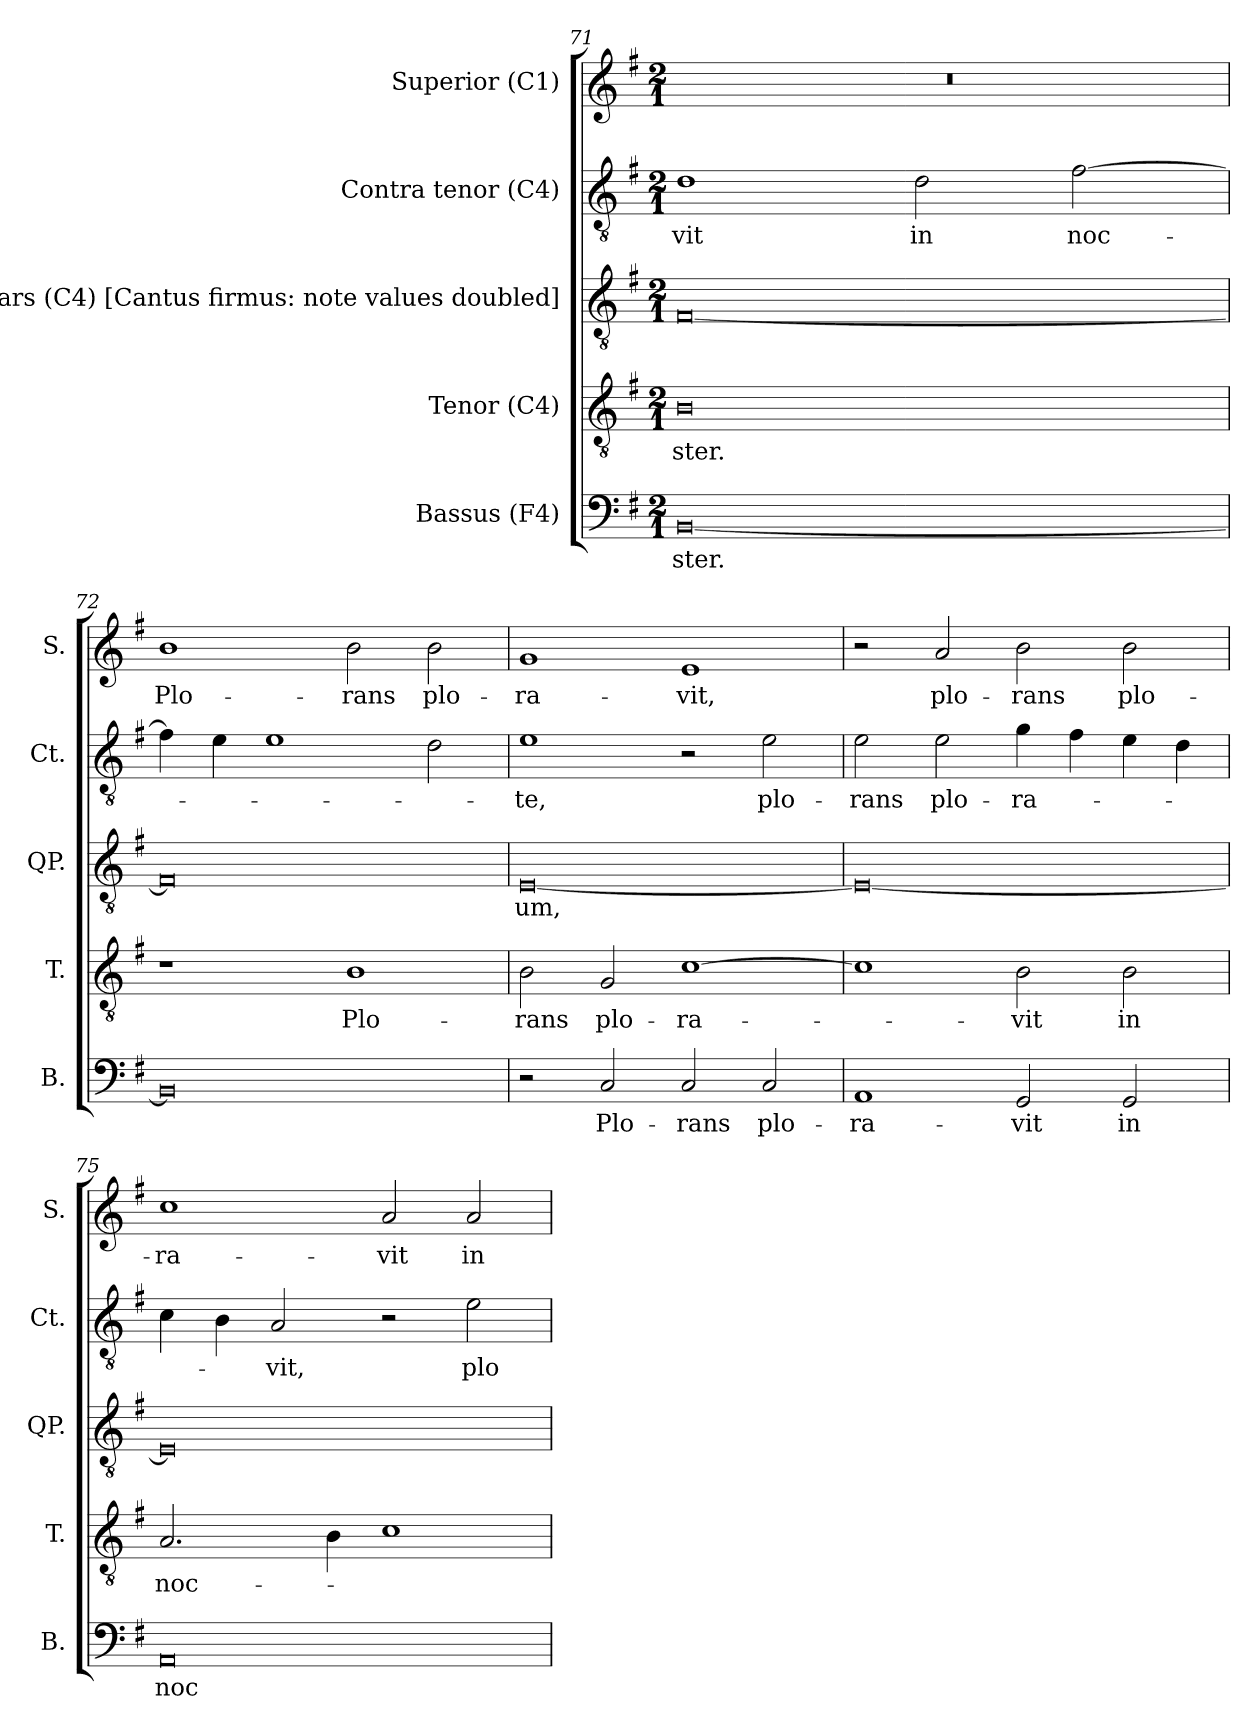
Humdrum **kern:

**kern	**text	**kern	**text	**kern	**text	**kern	**text	**kern	**text
*part5	*part5	*part4	*part4	*part3	*part3	*part2	*part2	*part1	*part1
*staff5	*staff5	*staff4	*staff4	*staff3	*staff3	*staff2	*staff2	*staff1	*staff1
*I"Bassus (F4)	*	*I"Tenor (C4)	*	*I"Quinta pars (C4) [Cantus firmus: note values doubled]	*	*I"Contra tenor (C4)	*	*I"Superior (C1)	*
*I'B.	*	*I'T.	*	*I'QP.	*	*I'Ct.	*	*I'S.	*
!!LO:LB:g=z
*clefF4	*	*clefGv2	*	*clefGv2	*	*clefGv2	*	*clefG2	*
*	*	*ITrd7c12	*	*ITrd7c12	*	*	*	*	*
*k[f#]	*	*k[f#]	*	*k[f#]	*	*k[f#]	*	*k[f#]	*
*G:	*	*G:	*	*G:	*	*G:	*	*G:	*
*M2/1	*	*M2/1	*	*M2/1	*	*M2/1	*	*M2/1	*
=71	=71	=71	=71	=71	=71	=71	=71	=71	=71
!	!LO:LY:b:color=#000000	!	!	!	!	!	!	!	!
!	!	!	!LO:LY:b:color=#000000	!	!	!	!	!	!
!	!	!	!	!	!	!	!LO:LY:b:color=#000000	!LO:N:vis=1	!
[0BBi	-ster.	0BBi	-ster.	[0FF#i	.	1di	-vit	0r	.
!	!	!	!	!	!	!	!LO:LY:b:color=#000000	!	!
.	.	.	.	.	.	2di\	in	.	.
!	!	!	!	!	!	!	!LO:LY:b:color=#000000	!	!
.	.	.	.	.	.	[2f#i\	noc-	.	.
=72	=72	=72	=72	=72	=72	=72	=72	=72	=72
!	!	!	!	!	!	!	!	!	!LO:LY:b:color=#000000
0BBi]	.	1r	.	0FF#i]	.	4f#i\]	.	1bi	Plo-
.	.	.	.	.	.	4ei\	.	.	.
.	.	.	.	.	.	1ei	.	.	.
!	!	!	!LO:LY:b:color=#000000	!	!	!	!	!	!
!	!	!	!	!	!	!	!	!	!LO:LY:b:color=#000000
.	.	1BBi	Plo-	.	.	.	.	2bi\	-rans
!	!	!	!	!	!	!	!	!	!LO:LY:b:color=#000000
.	.	.	.	.	.	2di\	.	2bi\	plo-
=73	=73	=73	=73	=73	=73	=73	=73	=73	=73
!	!	!	!LO:LY:b:color=#000000	!	!	!	!	!	!
!	!	!	!	!	!LO:LY:b:color=#000000	!	!	!	!
!	!	!	!	!	!	!	!LO:LY:b:color=#000000	!	!
!	!	!	!	!	!	!	!	!	!LO:LY:b:color=#000000
2r	.	2BBi\	-rans	[0EEi	-um,	1ei	-te,	1gi	-ra-
!	!LO:LY:b:color=#000000	!	!	!	!	!	!	!	!
!	!	!	!LO:LY:b:color=#000000	!	!	!	!	!	!
2Ci/	Plo-	2GGi/	plo-	.	.	.	.	.	.
!	!LO:LY:b:color=#000000	!	!	!	!	!	!	!	!
!	!	!	!LO:LY:b:color=#000000	!	!	!	!	!	!
!	!	!	!	!	!	!	!	!	!LO:LY:b:color=#000000
2Ci/	-rans	[1Ci	-ra-	.	.	2r	.	1ei	-vit,
!	!LO:LY:b:color=#000000	!	!	!	!	!	!	!	!
!	!	!	!	!	!	!	!LO:LY:b:color=#000000	!	!
2Ci/	plo-	.	.	.	.	2ei\	plo-	.	.
=74	=74	=74	=74	=74	=74	=74	=74	=74	=74
!	!LO:LY:b:color=#000000	!	!	!	!	!	!	!	!
!	!	!	!	!	!	!	!LO:LY:b:color=#000000	!	!
1AAi	-ra-	1Ci]	.	0EEi_	.	2ei\	-rans	2r	.
!	!	!	!	!	!	!	!LO:LY:b:color=#000000	!	!
!	!	!	!	!	!	!	!	!	!LO:LY:b:color=#000000
.	.	.	.	.	.	2ei\	plo-	2ai/	plo-
!	!LO:LY:b:color=#000000	!	!	!	!	!	!	!	!
!	!	!	!LO:LY:b:color=#000000	!	!	!	!	!	!
!	!	!	!	!	!	!	!LO:LY:b:color=#000000	!	!
!	!	!	!	!	!	!	!	!	!LO:LY:b:color=#000000
2GGi/	-vit	2BBi\	-vit	.	.	4gi\	-ra-	2bi\	-rans
.	.	.	.	.	.	4f#i\	.	.	.
!	!LO:LY:b:color=#000000	!	!	!	!	!	!	!	!
!	!	!	!LO:LY:b:color=#000000	!	!	!	!	!	!
!	!	!	!	!	!	!	!	!	!LO:LY:b:color=#000000
2GGi/	in	2BBi\	in	.	.	4ei\	.	2bi\	plo-
.	.	.	.	.	.	4di\	.	.	.
!!LO:PB:g=z
=75	=75	=75	=75	=75	=75	=75	=75	=75	=75
!	!LO:LY:b:color=#000000	!	!	!	!	!	!	!	!
!	!	!	!LO:LY:b:color=#000000	!	!	!	!	!	!
!	!	!	!	!	!	!	!	!	!LO:LY:b:color=#000000
0AAi	noc-	2.AAi/	noc-	0EEi]	.	4ci\	.	1cci	-ra-
.	.	.	.	.	.	4Bi\	.	.	.
!	!	!	!	!	!	!	!LO:LY:b:color=#000000	!	!
.	.	.	.	.	.	2Ai/	-vit,	.	.
.	.	4BBi\	.	.	.	.	.	.	.
!	!	!	!	!	!	!	!	!	!LO:LY:b:color=#000000
.	.	1Ci	.	.	.	2r	.	2ai/	-vit
!	!	!	!	!	!	!	!LO:LY:b:color=#000000	!	!
!	!	!	!	!	!	!	!	!	!LO:LY:b:color=#000000
.	.	.	.	.	.	2ei\	plo-	2ai/	in
=	=	=	=	=	=	=	=	=	=
*-	*-	*-	*-	*-	*-	*-	*-	*-	*-
